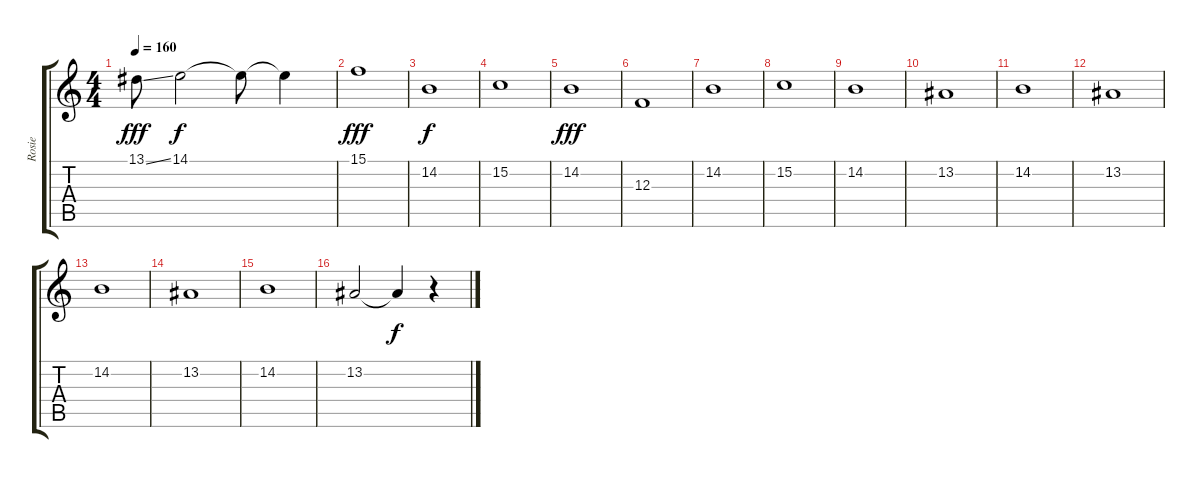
\track ("Rosie" "Rosie") {instrument stringensemble2}
\staff {score tabs}
\tuning (D4 A3 F3 C3 G2 D2) {hide}
\ts (4 4)
\tempo 160
\clef g2
\ks c
13.1{ss}.8{dy fff} 14.1.2{dy f} 14.1{t}.8 14.1{t}.4 |
15.1.1{dy fff} |
14.2.1{dy f} |
15.2.1 |
14.2.1{dy fff} |
12.3.1 |
14.2.1 |
15.2.1 |
14.2.1 |
13.2.1 |
14.2.1 |
13.2.1 |
14.2.1 |
13.2.1 |
14.2.1 |
13.2.2 13.2{t}.4{dy f} r.4
